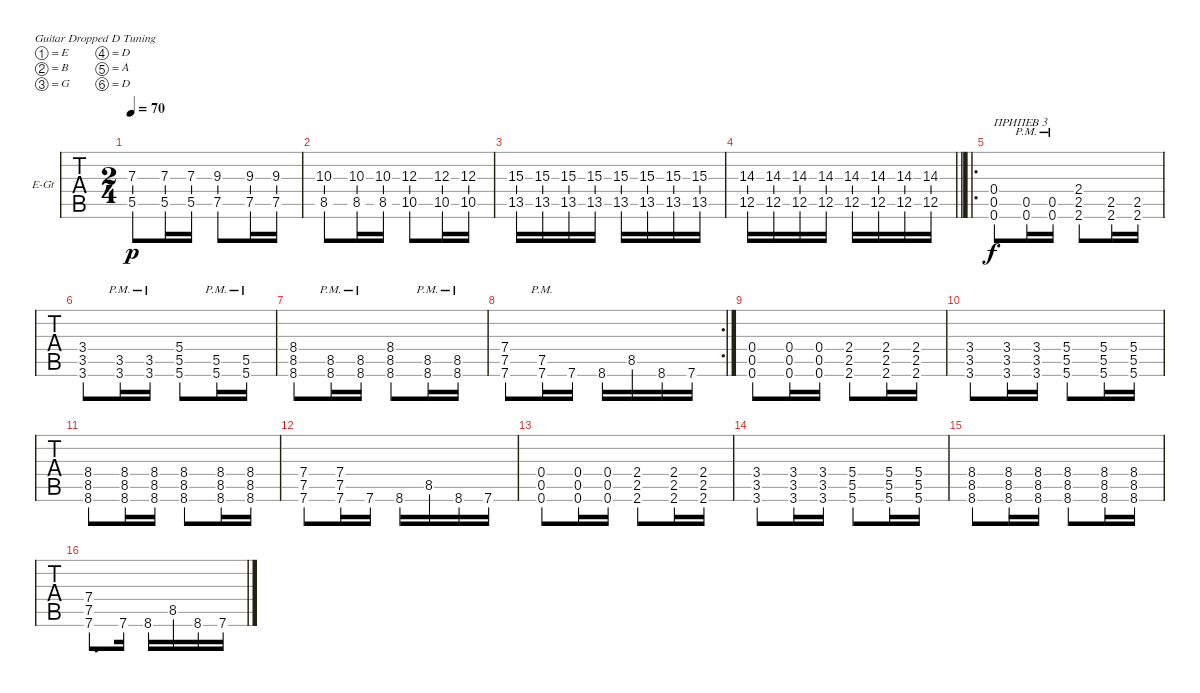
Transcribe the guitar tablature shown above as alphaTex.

\defaultSystemsLayout 4
\bracketExtendMode groupsimilarinstruments
\firstSystemTrackNameOrientation horizontal
\otherSystemsTrackNameOrientation horizontal
\track ("Guitar Игорь" "E-Gt") {instrument distortionguitar}
\staff {tabs}
\tuning (E4 B3 G3 D3 A2 D2)
\ts (2 4)
\tempo 70
\clef g2
\ks c
(5.5 7.3).8{dy p} (5.5 7.3).16 (5.5 7.3).16 (7.5 9.3).8 (7.5 9.3).16 (7.5 9.3).16 |
(8.5 10.3).8 (10.3 8.5).16 (10.3 8.5).16 (10.5 12.3).8 (10.5 12.3).16 (10.5 12.3).16 |
(13.5 15.3).16 (13.5 15.3).16 (13.5 15.3).16 (13.5 15.3).16 (13.5 15.3).16 (13.5 15.3).16 (13.5 15.3).16 (13.5 15.3).16 |
\barLineRight lightlight
(12.5 14.3).16 (12.5 14.3).16 (12.5 14.3).16 (12.5 14.3).16 (12.5 14.3).16 (12.5 14.3).16 (12.5 14.3).16 (12.5 14.3).16 |
\ro
(0.6 0.5 0.4).8{txt "ПРИПЕВ 3" dy f} (0.6{pm} 0.5{pm}).16 (0.5{pm} 0.6{pm}).16 (2.6 2.5 2.4).8 (2.6 2.5).16 (2.6 2.5).16 |
(3.6 3.5 3.4).8 (3.5{pm} 3.6{pm}).16 (3.6{pm} 3.5{pm}).16 (5.6 5.5 5.4).8 (5.5{pm} 5.6{pm}).16 (5.6{pm} 5.5{pm}).16 |
(8.6 8.5 8.4).8 (8.5{pm} 8.6{pm}).16 (8.5{pm} 8.6{pm}).16 (8.6 8.5 8.4).8 (8.5{pm} 8.6{pm}).16 (8.5{pm} 8.6{pm}).16 |
\rc 2
(7.6 7.5 7.4).8 (7.5{pm} 7.6{pm}).16 7.6.16 8.6.16 8.5.16 8.6.16 7.6.16 |
(0.6 0.5 0.4).8 (0.6 0.5 0.4).16 (0.5 0.6 0.4).16 (2.6 2.5 2.4).8 (2.6 2.5 2.4).16 (2.6 2.5 2.4).16 |
(3.6 3.5 3.4).8 (3.5 3.6 3.4).16 (3.6 3.5 3.4).16 (5.6 5.5 5.4).8 (5.5 5.6 5.4).16 (5.6 5.5 5.4).16 |
(8.6 8.5 8.4).8 (8.5 8.6 8.4).16 (8.5 8.6 8.4).16 (8.6 8.5 8.4).8 (8.5 8.6 8.4).16 (8.5 8.6 8.4).16 |
(7.6 7.5 7.4).8 (7.5 7.6 7.4).16 7.6.16 8.6.16 8.5.16 8.6.16 7.6.16 |
(0.6 0.5 0.4).8 (0.6 0.5 0.4).16 (0.5 0.6 0.4).16 (2.6 2.5 2.4).8 (2.6 2.5 2.4).16 (2.6 2.5 2.4).16 |
(3.6 3.5 3.4).8 (3.5 3.6 3.4).16 (3.6 3.5 3.4).16 (5.6 5.5 5.4).8 (5.5 5.6 5.4).16 (5.6 5.5 5.4).16 |
(8.6 8.5 8.4).8 (8.5 8.6 8.4).16 (8.5 8.6 8.4).16 (8.6 8.5 8.4).8 (8.5 8.6 8.4).16 (8.5 8.6 8.4).16 |
(7.6 7.5 7.4).8{d} 7.6.16 8.6.16 8.5.16 8.6.16 7.6.16
